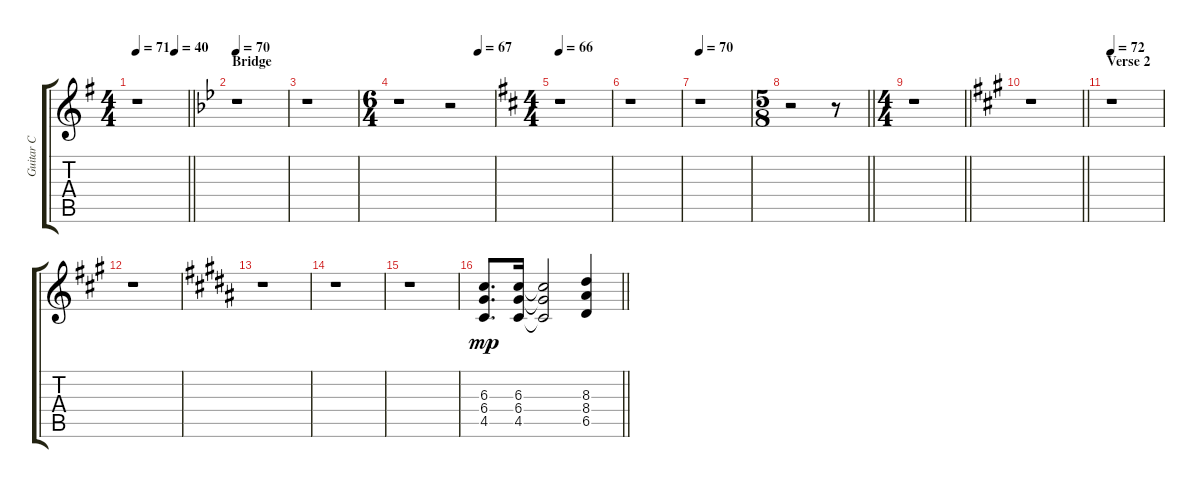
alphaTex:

\track ("Guitar C" "Guitar C") {instrument distortionguitar}
\staff {score tabs}
\tuning (E4 B3 G3 D3 A2 E2) {hide}
\ts (4 4)
\tempo 71
\tempo (40 0.75)
\clef g2
\barLineRight lightlight
\ks g
r.1{dy mp} |
\section ("" "Bridge")
\tempo 70
\ks bb
r.1 |
r.1 |
\ts (6 4)
\tempo (67 0.8333333333333334)
r.1 r.2 |
\ts (4 4)
\tempo 66
\ks d
r.1 |
r.1 |
\tempo 70
r.1 |
\ts (5 8)
\barLineRight lightlight
r.2 r.8 |
\ts (4 4)
\barLineRight lightlight
r.1 |
\barLineRight lightlight
\ks a
r.1 |
\section ("" "Verse 2")
\tempo 72
r.1 |
r.1 |
\ks b
r.1 |
r.1 |
r.1 |
\barLineRight lightlight
(6.3 6.4 4.5).8{d} (6.3 6.4 4.5).16 (6.3{t} 6.4{t} 4.5{t}).2 (8.3 8.4 6.5).4
